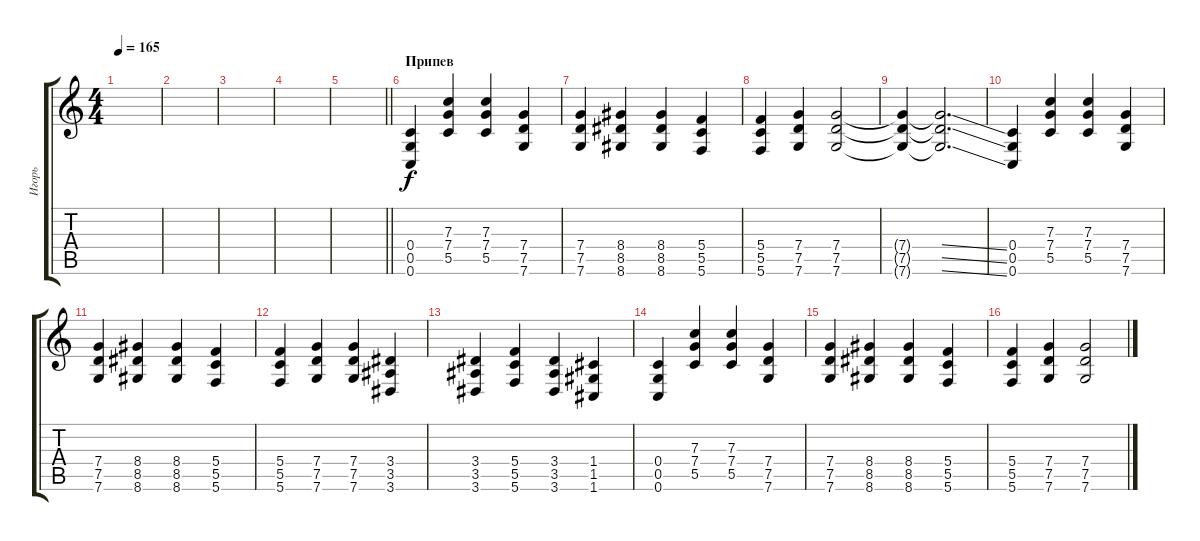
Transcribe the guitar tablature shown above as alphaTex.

\track ("Игорь" "Игорь") {instrument distortionguitar}
\staff {score tabs}
\tuning (D4 A3 F3 C3 G2 C2) {hide}
\ts (4 4)
\tempo 165
\clef g2
\ks c
|
|
|
|
\barLineRight lightlight
|
\section ("" "Припев")
(0.4 0.5 0.6).4 (7.3 7.4 5.5).4 (7.3 7.4 5.5).4 (7.4 7.5 7.6).4 |
(7.4 7.5 7.6).4 (8.4 8.5 8.6).4 (8.4 8.5 8.6).4 (5.4 5.5 5.6).4 |
(5.4 5.5 5.6).4 (7.4 7.5 7.6).4 (7.4 7.5 7.6).2 |
(7.4{t} 7.5{t} 7.6{t}).4 (7.4{ss t} 7.5{ss t} 7.6{ss t}).2{d} |
(0.4 0.5 0.6).4 (7.3 7.4 5.5).4 (7.3 7.4 5.5).4 (7.4 7.5 7.6).4 |
(7.4 7.5 7.6).4 (8.4 8.5 8.6).4 (8.4 8.5 8.6).4 (5.4 5.5 5.6).4 |
(5.4 5.5 5.6).4 (7.4 7.5 7.6).4 (7.4 7.5 7.6).4 (3.4 3.5 3.6).4 |
(3.4 3.5 3.6).4 (5.4 5.5 5.6).4 (3.4 3.5 3.6).4 (1.4 1.5 1.6).4 |
(0.4 0.5 0.6).4 (7.3 7.4 5.5).4 (7.3 7.4 5.5).4 (7.4 7.5 7.6).4 |
(7.4 7.5 7.6).4 (8.4 8.5 8.6).4 (8.4 8.5 8.6).4 (5.4 5.5 5.6).4 |
(5.4 5.5 5.6).4 (7.4 7.5 7.6).4 (7.4 7.5 7.6).2
